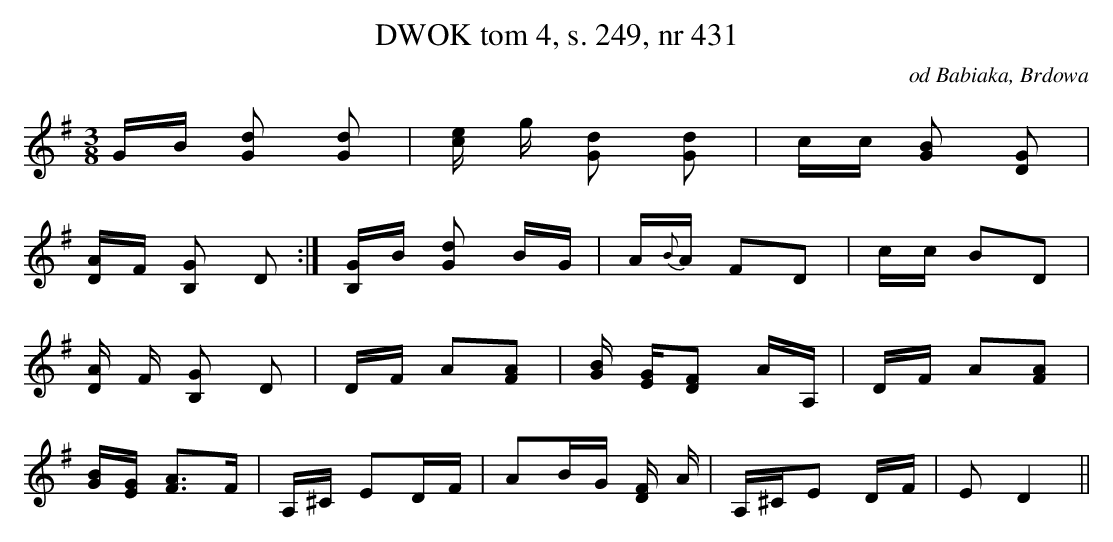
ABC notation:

X:1
T: DWOK tom 4, s. 249, nr 431
O: od Babiaka, Brdowa
L: 1/16
M: 3/8
K: G
GB [G2d2] [G2d2] | [ce] g [G2d2] [G2d2] | cc [B2G2] [D2G2] |
[DA]F [B,2G2] D2:| [B,G]B [G2d2] BG | A{B}A F2D2  | cc B2D2 |
[DA] F [B,2G2] D2 | DF A2[F2A2] | [GB] [EG][D2F2] AA,  | DF A2[F2A2] |
[GB][EG] [F3A3]F | A,^C E2DF | A2BG [DF] A | A,^CE2 DF | E2 D4 ||
